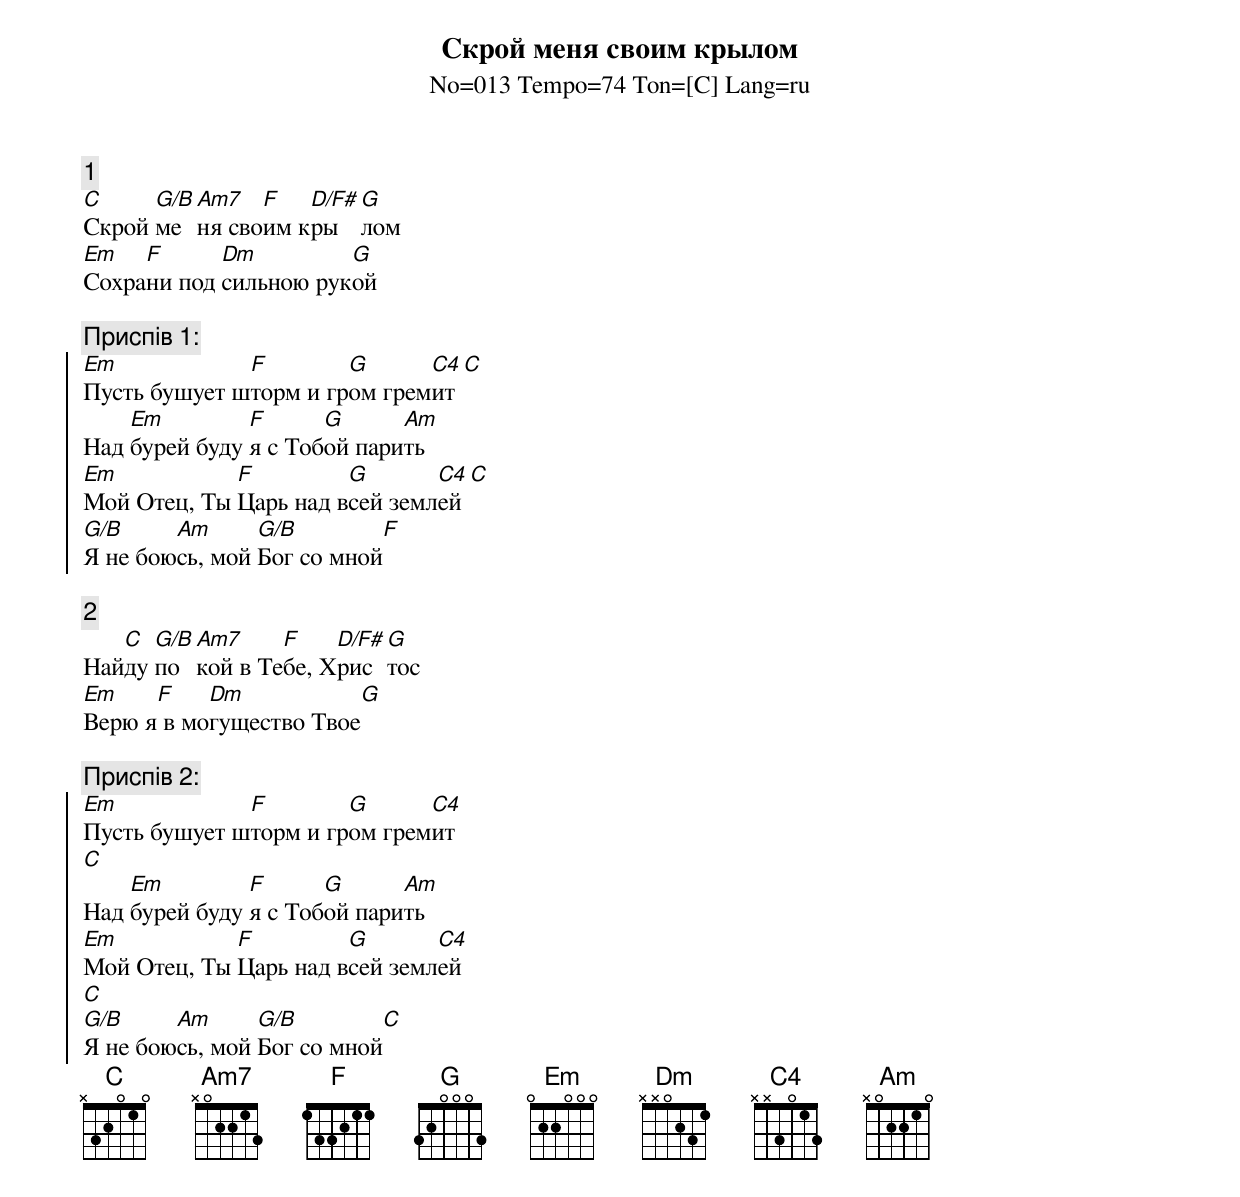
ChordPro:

{title:Скрой меня своим крылом}
{subtitle:No=013 Tempo=74 Ton=[C] Lang=ru}

{c: 1}
[C]Скрой [G/B]ме[Am7]ня сво[F]им к[D/F#]ры[G]лом
[Em]Сохра[F]ни под [Dm]сильною рук[G]ой

{c: Приспів 1:}
{soc}
[Em]Пусть бушует ш[F]торм и гр[G]ом грем[C4]ит[C]
Над [Em]бурей буду [F]я с Тоб[G]ой пари[Am]ть
[Em]Мой Отец, Ты [F]Царь над в[G]сей земл[C4]ей[C]
[G/B]Я не бою[Am]сь, мой [G/B]Бог со мной[F]
{eoc}

{c: 2}
Най[C]ду [G/B]по[Am7]кой в Те[F]бе, Х[D/F#]рис[G]тос
[Em]Верю я[F] в мо[Dm]гущество Твое[G]

{c: Приспів 2:}
{soc}
[Em]Пусть бушует ш[F]торм и гр[G]ом грем[C4]ит
[C]
Над [Em]бурей буду [F]я с Тоб[G]ой пари[Am]ть
[Em]Мой Отец, Ты [F]Царь над в[G]сей земл[C4]ей
[C]
[G/B]Я не бою[Am]сь, мой [G/B]Бог со мной[C]
